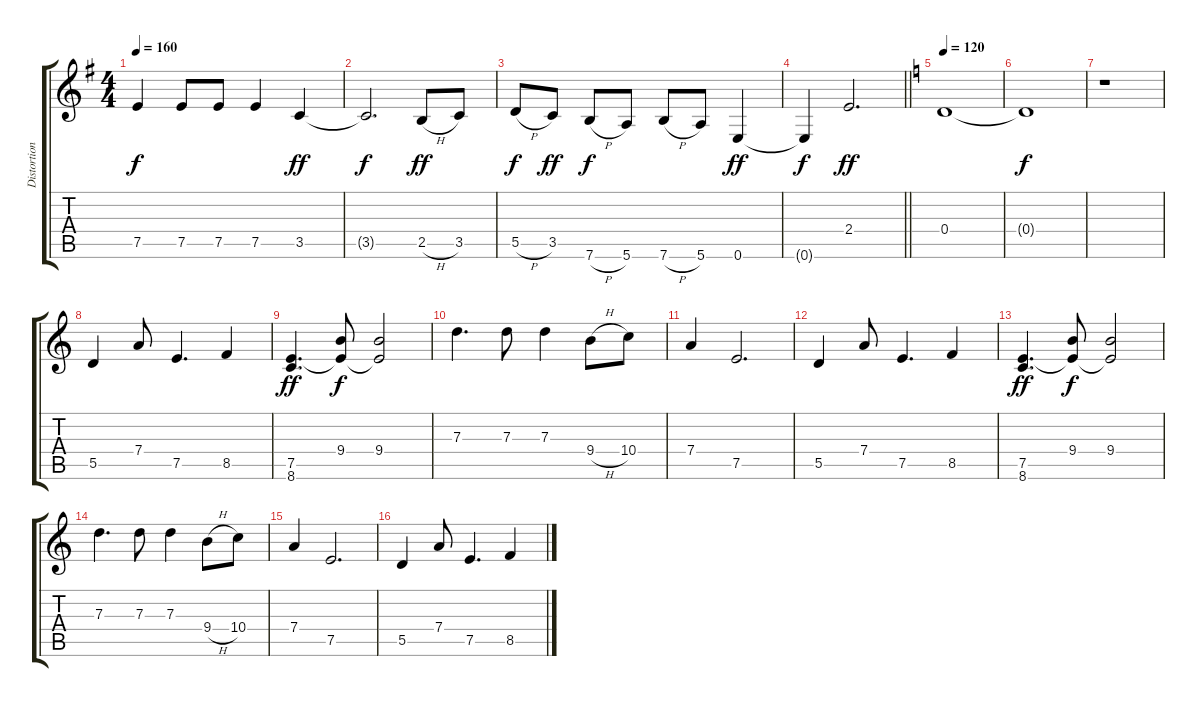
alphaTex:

\track ("Distortion" "Distortion") {instrument overdrivenguitar}
\staff {score tabs}
\tuning (E4 B3 G3 D3 A2 E2) {hide}
\ts (4 4)
\tempo 160
\clef g2
\ks g
7.5.4{dy f} 7.5.8 7.5.8 7.5.4 3.5.4{dy ff} |
3.5{t}.2{d dy f} 2.5{h}.8{dy ff} 3.5.8 |
5.5{h}.8{dy f} 3.5.8{dy ff} 7.6{h}.8{dy f} 5.6.8 7.6{h}.8 5.6.8 0.6.4{dy ff} |
\barLineRight lightlight
0.6{t}.4{dy f} 2.4.2{d dy ff} |
\tempo 120
\ks c
0.4.1 |
0.4{t}.1{dy f} |
r.1 |
5.5.4 7.4.8 7.5.4{d} 8.5.4 |
(7.5 8.6).4{d dy ff} (9.4 7.5{t}).8{dy f} (9.4 7.5{t}).2 |
7.3.4{d} 7.3.8 7.3.4 9.4{h}.8 10.4.8 |
7.4.4 7.5.2{d} |
5.5.4 7.4.8 7.5.4{d} 8.5.4 |
(7.5 8.6).4{d dy ff} (9.4 7.5{t}).8{dy f} (9.4 7.5{t}).2 |
7.3.4{d} 7.3.8 7.3.4 9.4{h}.8 10.4.8 |
7.4.4 7.5.2{d} |
5.5.4 7.4.8 7.5.4{d} 8.5.4
